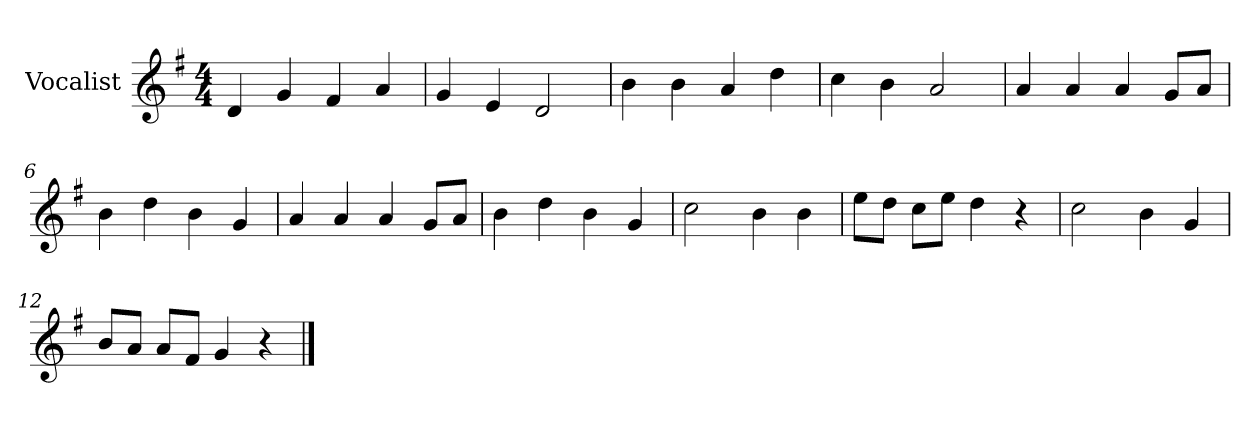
**kern
*part1
*staff1
*I"Vocalist
*k[f#]
*G:
*M4/4
=1
4d
4g
4f#
4a
=2
4g
4e
2d
=3
4b
4b
4a
4dd
=4
4cc
4b
2a
=5
4a
4a
4a
8gL
8aJ
=6
4b
4dd
4b
4g
=7
4a
4a
4a
8gL
8aJ
=8
4b
4dd
4b
4g
=9
2cc
4b
4b
=10
8eeL
8ddJ
8ccL
8eeJ
4dd
4r
=11
2cc
4b
4g
=12
8bL
8aJ
8aL
8f#J
4g
4r
==
*-
